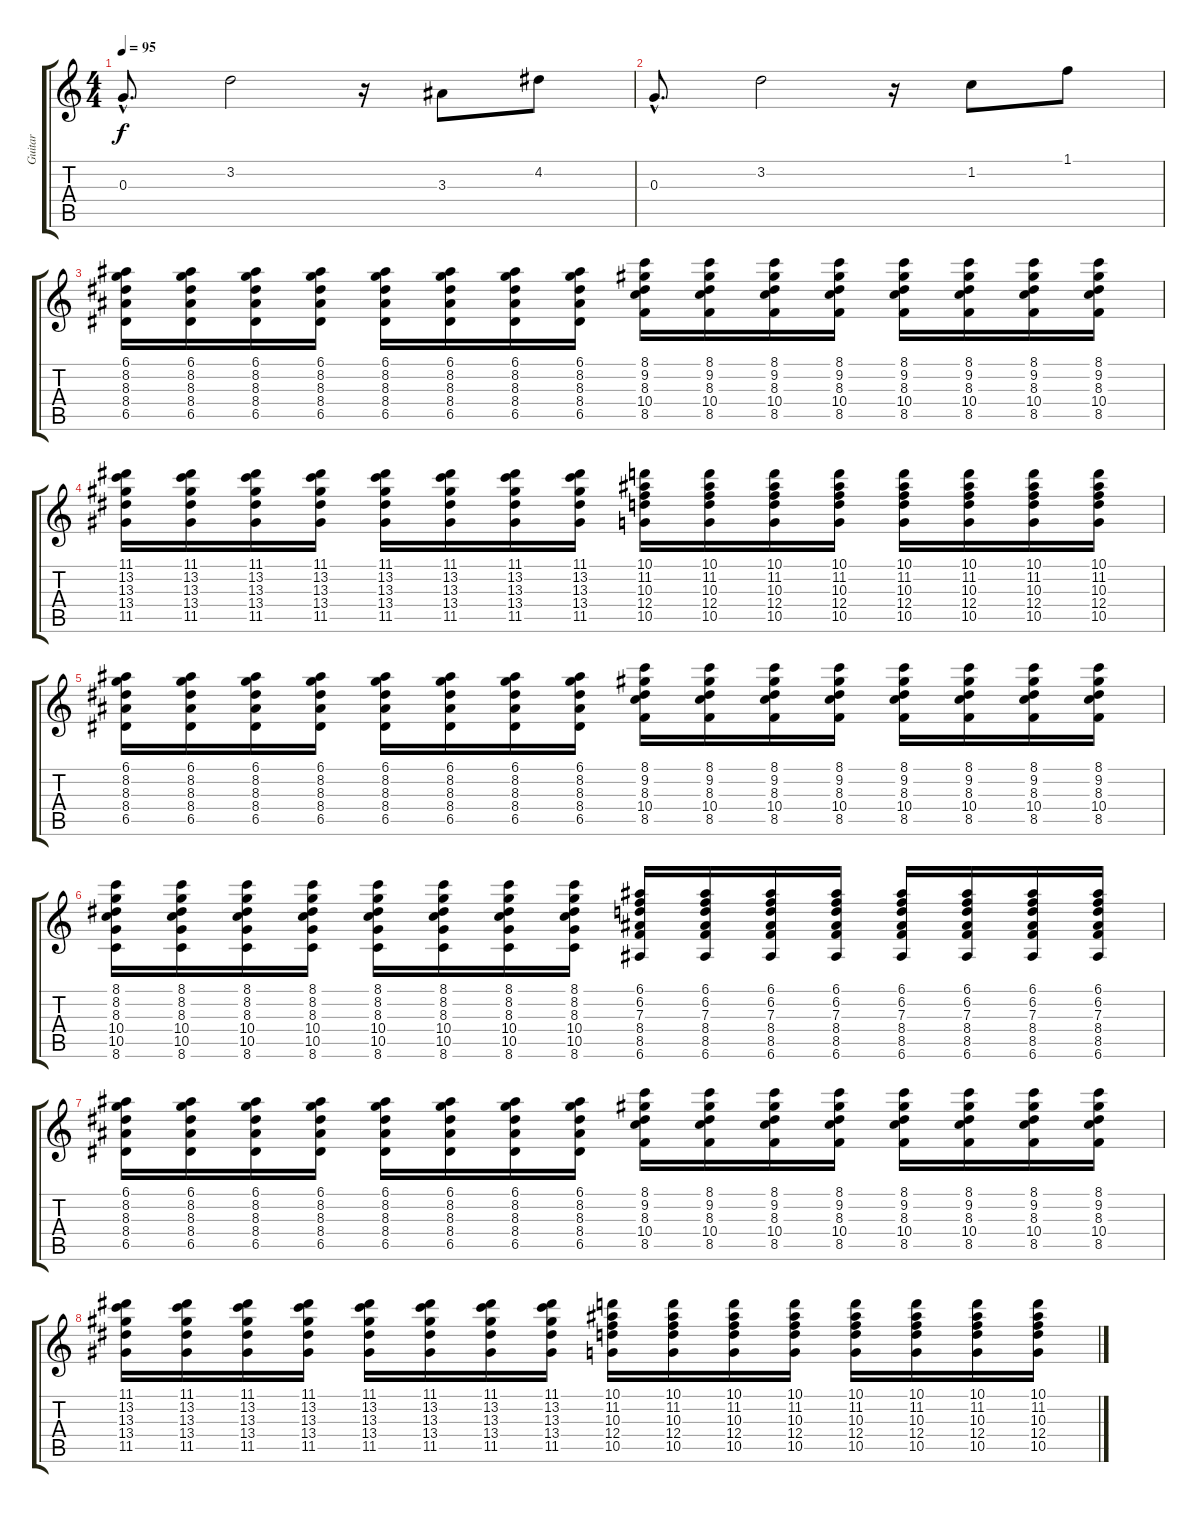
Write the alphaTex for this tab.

\track ("Guitar" "Guitar") {instrument distortionguitar}
\staff {score tabs}
\tuning (E4 B3 G3 D3 A2 E2) {hide}
\ts (4 4)
\tempo 95
\clef g2
\ks c
0.3{hac}.8{d dy f} 3.2.2 r.16 3.3.8 4.2.8 |
0.3{hac}.8{d} 3.2.2 r.16 1.2.8 1.1.8 |
(6.1 8.2 8.3 8.4 6.5).16{volume 9 instrument overdrivenguitar} (6.1 8.2 8.3 8.4 6.5).16 (6.1 8.2 8.3 8.4 6.5).16 (6.1 8.2 8.3 8.4 6.5).16 (6.1 8.2 8.3 8.4 6.5).16 (6.1 8.2 8.3 8.4 6.5).16 (6.1 8.2 8.3 8.4 6.5).16 (6.1 8.2 8.3 8.4 6.5).16 (8.1 9.2 8.3 10.4 8.5).16 (8.1 9.2 8.3 10.4 8.5).16 (8.1 9.2 8.3 10.4 8.5).16 (8.1 9.2 8.3 10.4 8.5).16 (8.1 9.2 8.3 10.4 8.5).16 (8.1 9.2 8.3 10.4 8.5).16 (8.1 9.2 8.3 10.4 8.5).16 (8.1 9.2 8.3 10.4 8.5).16 |
(11.1 13.2 13.3 13.4 11.5).16 (11.1 13.2 13.3 13.4 11.5).16 (11.1 13.2 13.3 13.4 11.5).16 (11.1 13.2 13.3 13.4 11.5).16 (11.1 13.2 13.3 13.4 11.5).16 (11.1 13.2 13.3 13.4 11.5).16 (11.1 13.2 13.3 13.4 11.5).16 (11.1 13.2 13.3 13.4 11.5).16 (10.1 11.2 10.3 12.4 10.5).16 (10.1 11.2 10.3 12.4 10.5).16 (10.1 11.2 10.3 12.4 10.5).16 (10.1 11.2 10.3 12.4 10.5).16 (10.1 11.2 10.3 12.4 10.5).16 (10.1 11.2 10.3 12.4 10.5).16 (10.1 11.2 10.3 12.4 10.5).16 (10.1 11.2 10.3 12.4 10.5).16 |
(6.1 8.2 8.3 8.4 6.5).16{volume 9 instrument overdrivenguitar} (6.1 8.2 8.3 8.4 6.5).16 (6.1 8.2 8.3 8.4 6.5).16 (6.1 8.2 8.3 8.4 6.5).16 (6.1 8.2 8.3 8.4 6.5).16 (6.1 8.2 8.3 8.4 6.5).16 (6.1 8.2 8.3 8.4 6.5).16 (6.1 8.2 8.3 8.4 6.5).16 (8.1 9.2 8.3 10.4 8.5).16 (8.1 9.2 8.3 10.4 8.5).16 (8.1 9.2 8.3 10.4 8.5).16 (8.1 9.2 8.3 10.4 8.5).16 (8.1 9.2 8.3 10.4 8.5).16 (8.1 9.2 8.3 10.4 8.5).16 (8.1 9.2 8.3 10.4 8.5).16 (8.1 9.2 8.3 10.4 8.5).16 |
(8.1 8.2 8.3 10.4 10.5 8.6).16 (8.1 8.2 8.3 10.4 10.5 8.6).16 (8.1 8.2 8.3 10.4 10.5 8.6).16 (8.1 8.2 8.3 10.4 10.5 8.6).16 (8.1 8.2 8.3 10.4 10.5 8.6).16 (8.1 8.2 8.3 10.4 10.5 8.6).16 (8.1 8.2 8.3 10.4 10.5 8.6).16 (8.1 8.2 8.3 10.4 10.5 8.6).16 (6.1 6.2 7.3 8.4 8.5 6.6).16 (6.1 6.2 7.3 8.4 8.5 6.6).16 (6.1 6.2 7.3 8.4 8.5 6.6).16 (6.1 6.2 7.3 8.4 8.5 6.6).16 (6.1 6.2 7.3 8.4 8.5 6.6).16 (6.1 6.2 7.3 8.4 8.5 6.6).16 (6.1 6.2 7.3 8.4 8.5 6.6).16 (6.1 6.2 7.3 8.4 8.5 6.6).16 |
(6.1 8.2 8.3 8.4 6.5).16{volume 9 instrument overdrivenguitar} (6.1 8.2 8.3 8.4 6.5).16 (6.1 8.2 8.3 8.4 6.5).16 (6.1 8.2 8.3 8.4 6.5).16 (6.1 8.2 8.3 8.4 6.5).16 (6.1 8.2 8.3 8.4 6.5).16 (6.1 8.2 8.3 8.4 6.5).16 (6.1 8.2 8.3 8.4 6.5).16 (8.1 9.2 8.3 10.4 8.5).16 (8.1 9.2 8.3 10.4 8.5).16 (8.1 9.2 8.3 10.4 8.5).16 (8.1 9.2 8.3 10.4 8.5).16 (8.1 9.2 8.3 10.4 8.5).16 (8.1 9.2 8.3 10.4 8.5).16 (8.1 9.2 8.3 10.4 8.5).16 (8.1 9.2 8.3 10.4 8.5).16 |
(11.1 13.2 13.3 13.4 11.5).16 (11.1 13.2 13.3 13.4 11.5).16 (11.1 13.2 13.3 13.4 11.5).16 (11.1 13.2 13.3 13.4 11.5).16 (11.1 13.2 13.3 13.4 11.5).16 (11.1 13.2 13.3 13.4 11.5).16 (11.1 13.2 13.3 13.4 11.5).16 (11.1 13.2 13.3 13.4 11.5).16 (10.1 11.2 10.3 12.4 10.5).16 (10.1 11.2 10.3 12.4 10.5).16 (10.1 11.2 10.3 12.4 10.5).16 (10.1 11.2 10.3 12.4 10.5).16 (10.1 11.2 10.3 12.4 10.5).16 (10.1 11.2 10.3 12.4 10.5).16 (10.1 11.2 10.3 12.4 10.5).16 (10.1 11.2 10.3 12.4 10.5).16
